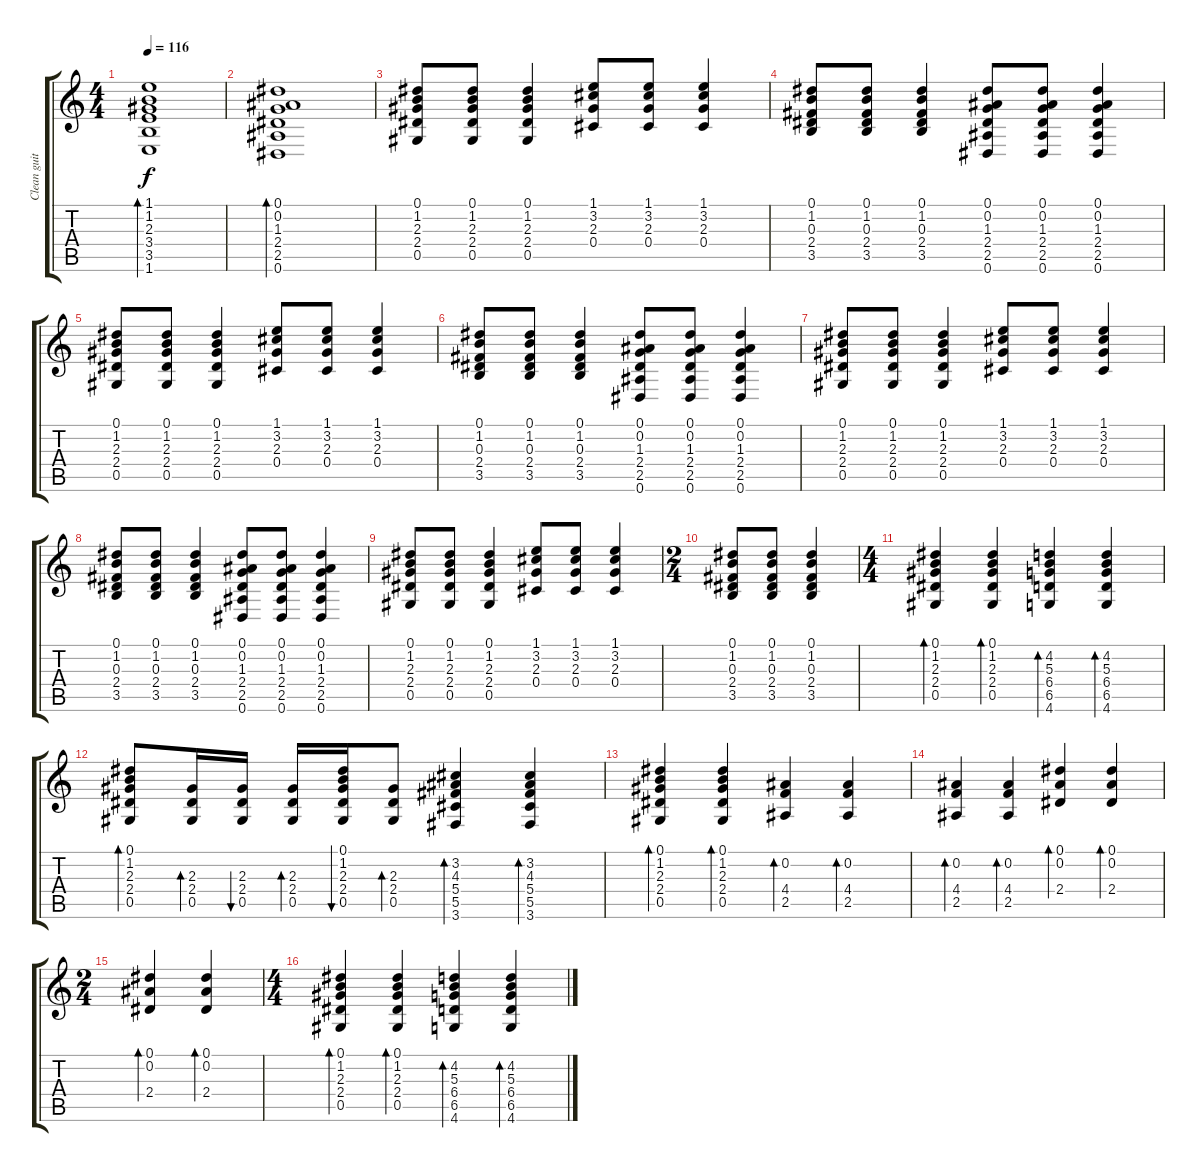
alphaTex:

\track ("Clean guitar 1" "Clean guit") {instrument acousticguitarsteel}
\staff {score tabs}
\tuning (Eb4 Bb3 Gb3 Db3 Ab2 Eb2) {hide}
\ts (4 4)
\tempo 116
\clef g2
\ks c
(1.1 1.2 2.3 3.4 3.5 1.6).1{bd 60 dy f} |
(0.1 0.2 1.3 2.4 2.5 0.6).1{bd 60} |
(0.1 1.2 2.3 2.4 0.5).8 (0.1 1.2 2.3 2.4 0.5).8 (0.1 1.2 2.3 2.4 0.5).4 (1.1 3.2 2.3 0.4).8 (1.1 3.2 2.3 0.4).8 (1.1 3.2 2.3 0.4).4 |
(0.1 1.2 0.3 2.4 3.5).8 (0.1 1.2 0.3 2.4 3.5).8 (0.1 1.2 0.3 2.4 3.5).4 (0.1 0.2 1.3 2.4 2.5 0.6).8 (0.1 0.2 1.3 2.4 2.5 0.6).8 (0.1 0.2 1.3 2.4 2.5 0.6).4 |
(0.1 1.2 2.3 2.4 0.5).8 (0.1 1.2 2.3 2.4 0.5).8 (0.1 1.2 2.3 2.4 0.5).4 (1.1 3.2 2.3 0.4).8 (1.1 3.2 2.3 0.4).8 (1.1 3.2 2.3 0.4).4 |
(0.1 1.2 0.3 2.4 3.5).8 (0.1 1.2 0.3 2.4 3.5).8 (0.1 1.2 0.3 2.4 3.5).4 (0.1 0.2 1.3 2.4 2.5 0.6).8 (0.1 0.2 1.3 2.4 2.5 0.6).8 (0.1 0.2 1.3 2.4 2.5 0.6).4 |
(0.1 1.2 2.3 2.4 0.5).8 (0.1 1.2 2.3 2.4 0.5).8 (0.1 1.2 2.3 2.4 0.5).4 (1.1 3.2 2.3 0.4).8 (1.1 3.2 2.3 0.4).8 (1.1 3.2 2.3 0.4).4 |
(0.1 1.2 0.3 2.4 3.5).8 (0.1 1.2 0.3 2.4 3.5).8 (0.1 1.2 0.3 2.4 3.5).4 (0.1 0.2 1.3 2.4 2.5 0.6).8 (0.1 0.2 1.3 2.4 2.5 0.6).8 (0.1 0.2 1.3 2.4 2.5 0.6).4 |
(0.1 1.2 2.3 2.4 0.5).8 (0.1 1.2 2.3 2.4 0.5).8 (0.1 1.2 2.3 2.4 0.5).4 (1.1 3.2 2.3 0.4).8 (1.1 3.2 2.3 0.4).8 (1.1 3.2 2.3 0.4).4 |
\ts (2 4)
(0.1 1.2 0.3 2.4 3.5).8 (0.1 1.2 0.3 2.4 3.5).8 (0.1 1.2 0.3 2.4 3.5).4 |
\ts (4 4)
(0.1 1.2 2.3 2.4 0.5).4{bd 60} (0.1 1.2 2.3 2.4 0.5).4{bd 60} (4.2 5.3 6.4 6.5 4.6).4{bd 60} (4.2 5.3 6.4 6.5 4.6).4{bd 60} |
(0.1 1.2 2.3 2.4 0.5).8{bd 60} (2.3 2.4 0.5).16{bd 60} (2.3 2.4 0.5).16{bu 60} (2.3 2.4 0.5).16{bd 60} (0.1 1.2 2.3 2.4 0.5).16{bu 60} (2.3 2.4 0.5).8{bd 60} (3.2 4.3 5.4 5.5 3.6).4{bd 60} (3.2 4.3 5.4 5.5 3.6).4{bd 60} |
(0.1 1.2 2.3 2.4 0.5).4{bd 60} (0.1 1.2 2.3 2.4 0.5).4{bd 60} (0.2 4.4 2.5).4{bd 60} (0.2 4.4 2.5).4{bd 60} |
(0.2 4.4 2.5).4{bd 60} (0.2 4.4 2.5).4{bd 60} (0.1 0.2 2.4).4{bd 60} (0.1 0.2 2.4).4{bd 60} |
\ts (2 4)
(0.1 0.2 2.4).4{bd 60} (0.1 0.2 2.4).4{bd 60} |
\ts (4 4)
(0.1 1.2 2.3 2.4 0.5).4{bd 60} (0.1 1.2 2.3 2.4 0.5).4{bd 60} (4.2 5.3 6.4 6.5 4.6).4{bd 60} (4.2 5.3 6.4 6.5 4.6).4{bd 60}
